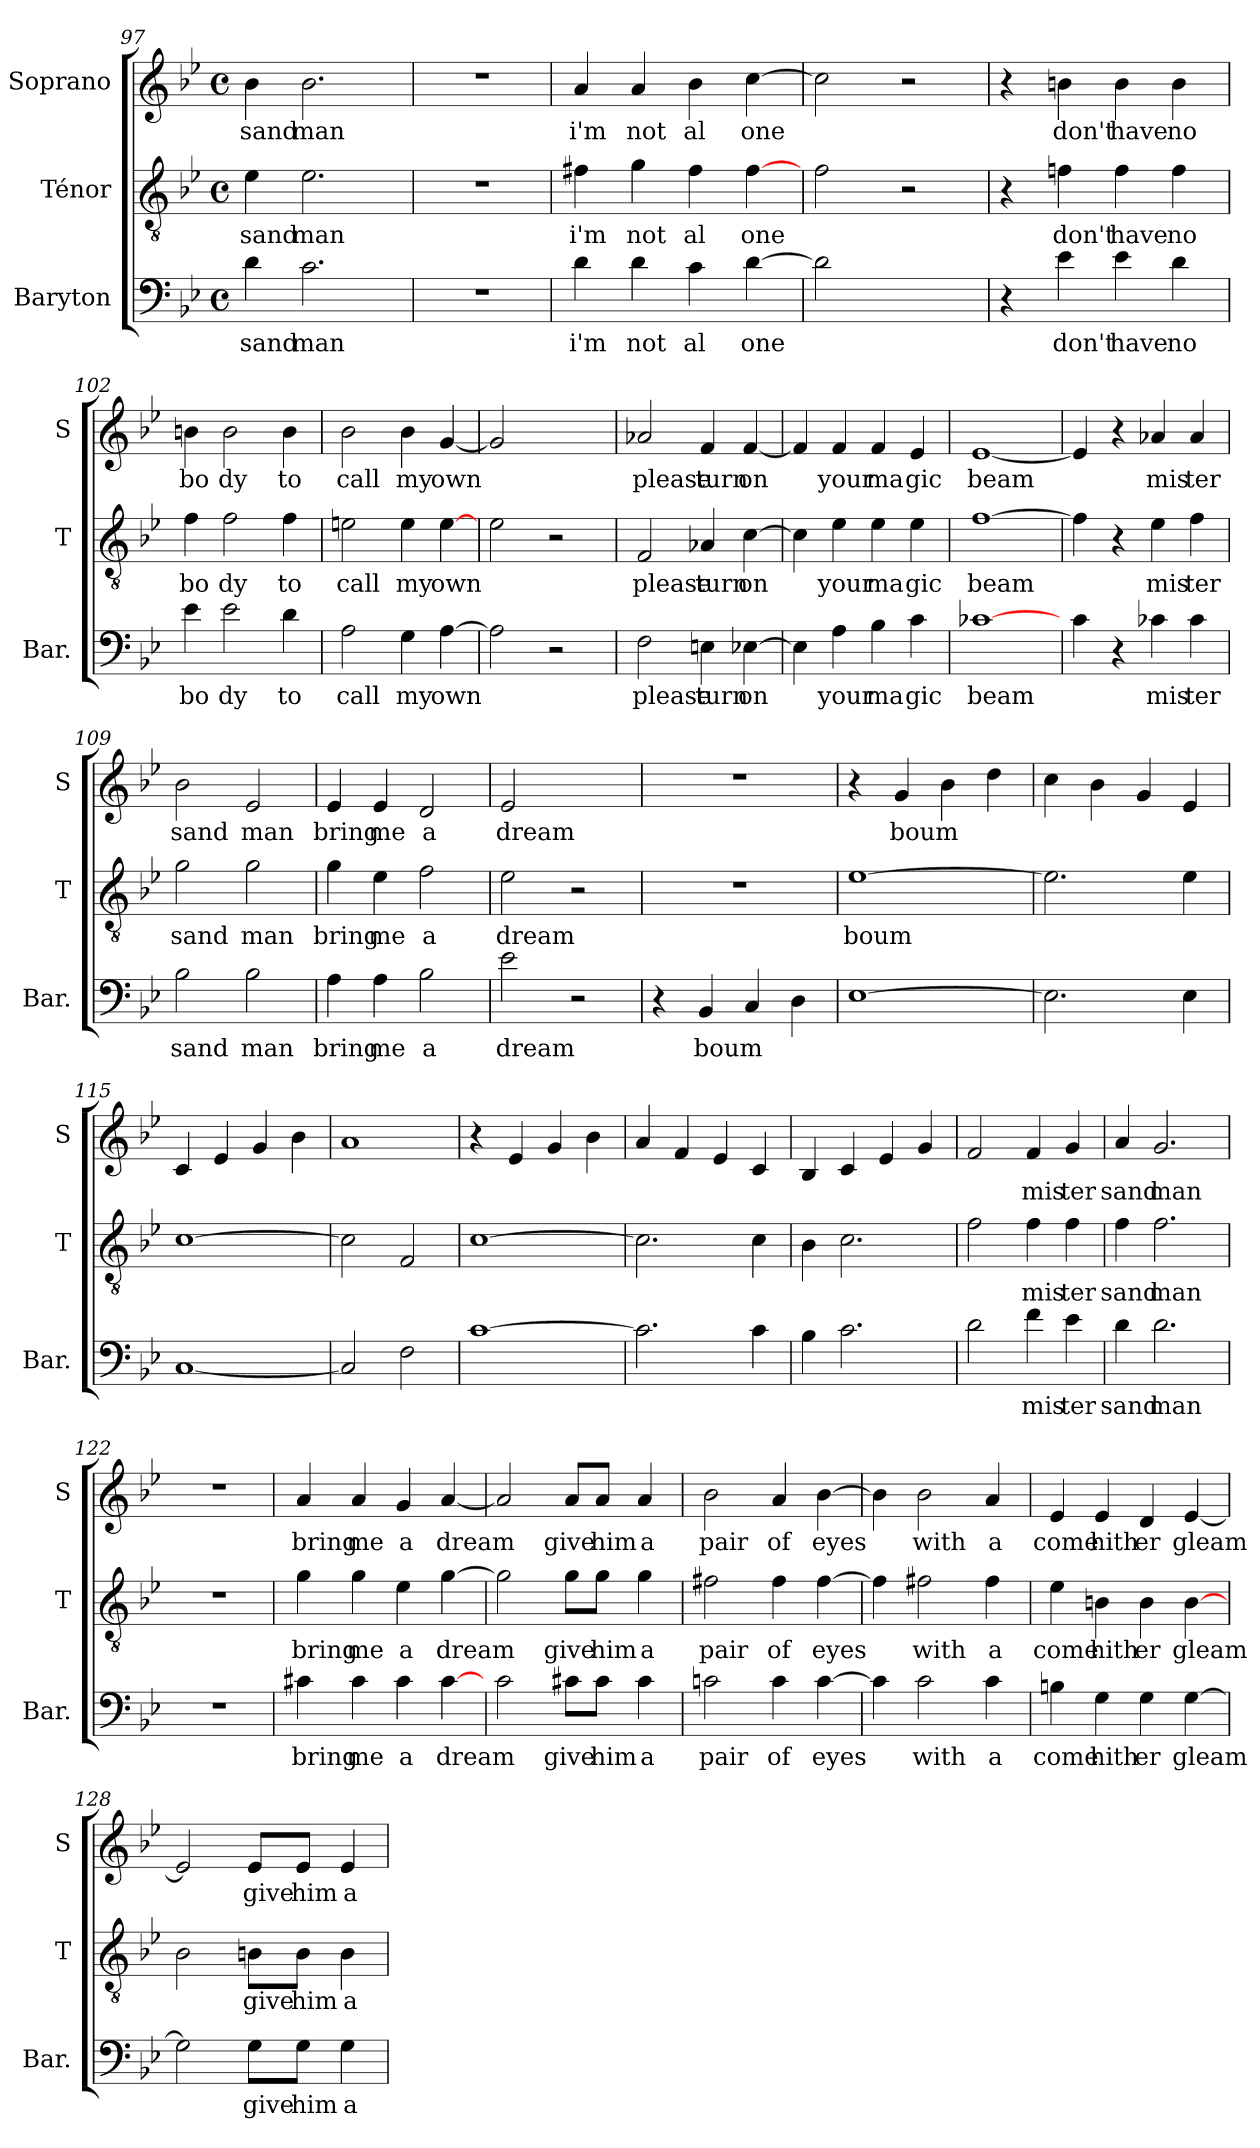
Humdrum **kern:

**kern	**text	**kern	**text	**kern	**text
*part3	*part3	*part2	*part2	*part1	*part1
*staff3	*staff3	*staff2	*staff2	*staff1	*staff1
*I"Baryton	*	*I"Ténor	*	*I"Soprano	*
*I'Bar.	*	*I'T	*	*I'S	*
!!LO:LB:g=z
*clefF4	*	*clefGv2	*	*clefG2	*
*k[b-e-]	*	*k[b-e-]	*	*k[b-e-]	*
*B-:	*	*B-:	*	*B-:	*
*M4/4	*	*M4/4	*	*M4/4	*
*met(c)	*	*met(c)	*	*met(c)	*
=97	=97	=97	=97	=97	=97
!	!LO:LY:b	!	!LO:LY:b	!	!LO:LY:b
4d\	sand	4e-\	sand	4b-\	sand
!	!LO:LY:b	!	!LO:LY:b	!	!LO:LY:b
2.c\	man	2.e-\	man	2.b-\	man
=98	=98	=98	=98	=98	=98
1r	.	1r	.	1r	.
=99	=99	=99	=99	=99	=99
!	!LO:LY:b	!	!LO:LY:b	!	!LO:LY:b
4d\	i'm	4f#X\	i'm	4a/	i'm
!	!LO:LY:b	!	!LO:LY:b	!	!LO:LY:b
4d\	not	4g\	not	4a/	not
!	!LO:LY:b	!	!LO:LY:b	!	!LO:LY:b
4c\	al	4f#\	al	4b-\	al
!	!LO:LY:b	!	!LO:LY:b	!	!LO:LY:b
[4d\	one	[4f#\	one	[4cc\	one
=100	=100	=100	=100	=100	=100
2d\]	.	2f\	.	2cc\]	.
2ryy	.	2r	.	2r	.
!!LO:LB:g=z
=101	=101	=101	=101	=101	=101
4r	.	4r	.	4r	.
!	!LO:LY:b	!	!LO:LY:b	!	!LO:LY:b
4e-\	don't	4fn\	don't	4bn\	don't
!	!LO:LY:b	!	!LO:LY:b	!	!LO:LY:b
4e-\	have	4f\	have	4b\	have
!	!LO:LY:b	!	!LO:LY:b	!	!LO:LY:b
4d\	no	4f\	no	4b\	no
=102	=102	=102	=102	=102	=102
!	!LO:LY:b	!	!LO:LY:b	!	!LO:LY:b
4e-\	bo	4f\	bo	4bn\	bo
!	!LO:LY:b	!	!LO:LY:b	!	!LO:LY:b
2e-\	dy	2f\	dy	2b\	dy
!	!LO:LY:b	!	!LO:LY:b	!	!LO:LY:b
4d\	to	4f\	to	4b\	to
=103	=103	=103	=103	=103	=103
!	!LO:LY:b	!	!LO:LY:b	!	!LO:LY:b
2A\	call	2en\	call	2b-\	call
!	!LO:LY:b	!	!LO:LY:b	!	!LO:LY:b
4G\	my	4e\	my	4b-\	my
!	!LO:LY:b	!	!LO:LY:b	!	!LO:LY:b
[4A\	own	[4e\	own	[4g/	own
=104	=104	=104	=104	=104	=104
2A\]	.	2e-\	.	2g/]	.
2r	.	2r	.	2ryy	.
!!LO:PB:g=z
=105	=105	=105	=105	=105	=105
!	!LO:LY:b	!	!LO:LY:b	!	!LO:LY:b
2F\	please	2F/	please	2a-X/	please
!	!LO:LY:b	!	!LO:LY:b	!	!LO:LY:b
4En\	turn	4A-X/	turn	4f/	turn
!	!LO:LY:b	!	!LO:LY:b	!	!LO:LY:b
[4E-X\	on	[4c\	on	[4f/	on
=106	=106	=106	=106	=106	=106
4E-\]	.	4c\]	.	4f/]	.
!	!LO:LY:b	!	!LO:LY:b	!	!LO:LY:b
4A\	your	4e-\	your	4f/	your
!	!LO:LY:b	!	!LO:LY:b	!	!LO:LY:b
4B-\	ma	4e-\	ma	4f/	ma
!	!LO:LY:b	!	!LO:LY:b	!	!LO:LY:b
4c\	gic	4e-\	gic	4e-/	gic
=107	=107	=107	=107	=107	=107
!	!LO:LY:b	!	!LO:LY:b	!	!LO:LY:b
[1c-X	beam	[1f	beam	[1e-	beam
=108	=108	=108	=108	=108	=108
4c\	.	4f\]	.	4e-/]	.
4r	.	4r	.	4r	.
!	!LO:LY:b	!	!LO:LY:b	!	!LO:LY:b
4c-X\	mis	4e-\	mis	4a-X/	mis
!	!LO:LY:b	!	!LO:LY:b	!	!LO:LY:b
4c-\	ter	4f\	ter	4a-/	ter
!!LO:LB:g=z
=109	=109	=109	=109	=109	=109
!	!LO:LY:b	!	!LO:LY:b	!	!LO:LY:b
2B-\	sand	2g\	sand	2b-\	sand
!	!LO:LY:b	!	!LO:LY:b	!	!LO:LY:b
2B-\	man	2g\	man	2e-/	man
=110	=110	=110	=110	=110	=110
!	!LO:LY:b	!	!LO:LY:b	!	!LO:LY:b
4A\	bring	4g\	bring	4e-/	bring
!	!LO:LY:b	!	!LO:LY:b	!	!LO:LY:b
4A\	me	4e-\	me	4e-/	me
!	!LO:LY:b	!	!LO:LY:b	!	!LO:LY:b
2B-\	a	2f\	a	2d/	a
=111	=111	=111	=111	=111	=111
!	!LO:LY:b	!	!LO:LY:b	!	!LO:LY:b
2e-\	dream	2e-\	dream	2e-/	dream
2r	.	2r	.	2ryy	.
=112	=112	=112	=112	=112	=112
4r	.	1r	.	1r	.
!	!LO:LY:b	!	!	!	!
4BB-/	boum	.	.	.	.
4C/	.	.	.	.	.
4D\	.	.	.	.	.
!!LO:LB:g=z
=113	=113	=113	=113	=113	=113
!	!	!	!LO:LY:b	!	!
[1E-	.	[1e-	boum	4r	.
!	!	!	!	!	!LO:LY:b
.	.	.	.	4g/	boum
.	.	.	.	4b-\	.
.	.	.	.	4dd\	.
=114	=114	=114	=114	=114	=114
2.E-\]	.	2.e-\]	.	4cc\	.
.	.	.	.	4b-\	.
.	.	.	.	4g/	.
4E-\	.	4e-\	.	4e-/	.
=115	=115	=115	=115	=115	=115
[1C	.	[1c	.	4c/	.
.	.	.	.	4e-/	.
.	.	.	.	4g/	.
.	.	.	.	4b-\	.
=116	=116	=116	=116	=116	=116
2C/]	.	2c\]	.	1a	.
2F\	.	2F/	.	.	.
!!LO:PB:g=z
=117	=117	=117	=117	=117	=117
[1c	.	[1c	.	4r	.
.	.	.	.	4e-/	.
.	.	.	.	4g/	.
.	.	.	.	4b-\	.
=118	=118	=118	=118	=118	=118
2.c\]	.	2.c\]	.	4a/	.
.	.	.	.	4f/	.
.	.	.	.	4e-/	.
4c\	.	4c\	.	4c/	.
=119	=119	=119	=119	=119	=119
4B-\	.	4B-\	.	4B-/	.
2.c\	.	2.c\	.	4c/	.
.	.	.	.	4e-/	.
.	.	.	.	4g/	.
=120	=120	=120	=120	=120	=120
2d\	.	2f\	.	2f/	.
!	!LO:LY:b	!	!LO:LY:b	!	!LO:LY:b
4f\	mis	4f\	mis	4f/	mis
!	!LO:LY:b	!	!LO:LY:b	!	!LO:LY:b
4e-\	ter	4f\	ter	4g/	ter
!!LO:LB:g=z
=121	=121	=121	=121	=121	=121
!	!LO:LY:b	!	!LO:LY:b	!	!LO:LY:b
4d\	sand	4f\	sand	4a/	sand
!	!LO:LY:b	!	!LO:LY:b	!	!LO:LY:b
2.d\	man	2.f\	man	2.g/	man
=122	=122	=122	=122	=122	=122
1r	.	1r	.	1r	.
=123	=123	=123	=123	=123	=123
!	!LO:LY:b	!	!LO:LY:b	!	!LO:LY:b
4c#X\	bring	4g\	bring	4a/	bring
!	!LO:LY:b	!	!LO:LY:b	!	!LO:LY:b
4c#\	me	4g\	me	4a/	me
!	!LO:LY:b	!	!LO:LY:b	!	!LO:LY:b
4c#\	a	4e-\	a	4g/	a
!	!LO:LY:b	!	!LO:LY:b	!	!LO:LY:b
[4c#\	dream	[4g\	dream	[4a/	dream
=124	=124	=124	=124	=124	=124
2c\	.	2g\]	.	2a/]	.
!	!LO:LY:b	!	!LO:LY:b	!	!LO:LY:b
8c#X\L	give	8g\L	give	8a/L	give
!	!LO:LY:b	!	!LO:LY:b	!	!LO:LY:b
8c#\J	him	8g\J	him	8a/J	him
!	!LO:LY:b	!	!LO:LY:b	!	!LO:LY:b
4c#\	a	4g\	a	4a/	a
!!LO:LB:g=z
=125	=125	=125	=125	=125	=125
!	!LO:LY:b	!	!LO:LY:b	!	!LO:LY:b
2cn\	pair	2f#X\	pair	2b-\	pair
!	!LO:LY:b	!	!LO:LY:b	!	!LO:LY:b
4c\	of	4f#\	of	4a/	of
!	!LO:LY:b	!	!LO:LY:b	!	!LO:LY:b
[4c\	eyes	[4f#\	eyes	[4b-\	eyes
=126	=126	=126	=126	=126	=126
4c\]	.	4f#\]	.	4b-\]	.
!	!LO:LY:b	!	!LO:LY:b	!	!LO:LY:b
2c\	with	2f#X\	with	2b-\	with
!	!LO:LY:b	!	!LO:LY:b	!	!LO:LY:b
4c\	a	4f#\	a	4a/	a
=127	=127	=127	=127	=127	=127
!	!LO:LY:b	!	!LO:LY:b	!	!LO:LY:b
4Bn\	come	4e-\	come	4e-/	come
!	!LO:LY:b	!	!LO:LY:b	!	!LO:LY:b
4G\	hith	4Bn\	hith	4e-/	hith
!	!LO:LY:b	!	!LO:LY:b	!	!LO:LY:b
4G\	er	4B\	er	4d/	er
!	!LO:LY:b	!	!LO:LY:b	!	!LO:LY:b
[4G\	gleam	[4B\	gleam	[4e-/	gleam
=128	=128	=128	=128	=128	=128
2G\]	.	2B-\	.	2e-/]	.
!	!LO:LY:b	!	!LO:LY:b	!	!LO:LY:b
8G\L	give	8Bn\L	give	8e-/L	give
!	!LO:LY:b	!	!LO:LY:b	!	!LO:LY:b
8G\J	him	8B\J	him	8e-/J	him
!	!LO:LY:b	!	!LO:LY:b	!	!LO:LY:b
4G\	a	4B\	a	4e-/	a
=	=	=	=	=	=
*-	*-	*-	*-	*-	*-
